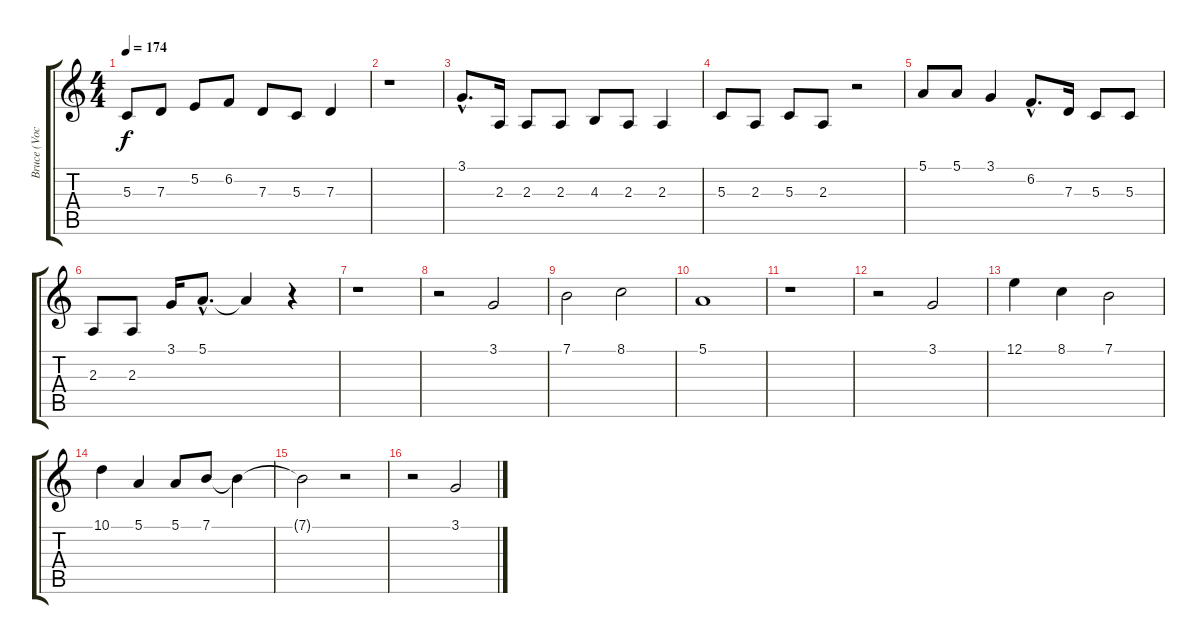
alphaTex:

\track ("Bruce (Vocals)" "Bruce (Voc") {instrument lead2sawtooth}
\staff {score tabs}
\tuning (E4 B3 G3 D3 A2 E2) {hide}
\ts (4 4)
\tempo 174
\clef g2
\ks c
5.3.8{dy f} 7.3.8 5.2.8 6.2.8 7.3.8 5.3.8 7.3.4 |
r.1 |
3.1{hac}.8{d} 2.3.16 2.3.8 2.3.8 4.3.8 2.3.8 2.3.4 |
5.3.8 2.3.8 5.3.8 2.3.8 r.2 |
5.1.8 5.1.8 3.1.4 6.2{hac}.8{d} 7.3.16 5.3.8 5.3.8 |
2.3.8 2.3.8 3.1.16 5.1{hac}.8{d} 5.1{t}.4 r.4 |
r.1 |
r.2 3.1.2 |
7.1.2 8.1.2 |
5.1.1 |
r.1 |
r.2 3.1.2 |
12.1.4 8.1.4 7.1.2 |
10.1.4 5.1.4 5.1.8 7.1.8 7.1{t}.4 |
7.1{t}.2 r.2 |
r.2 3.1.2
